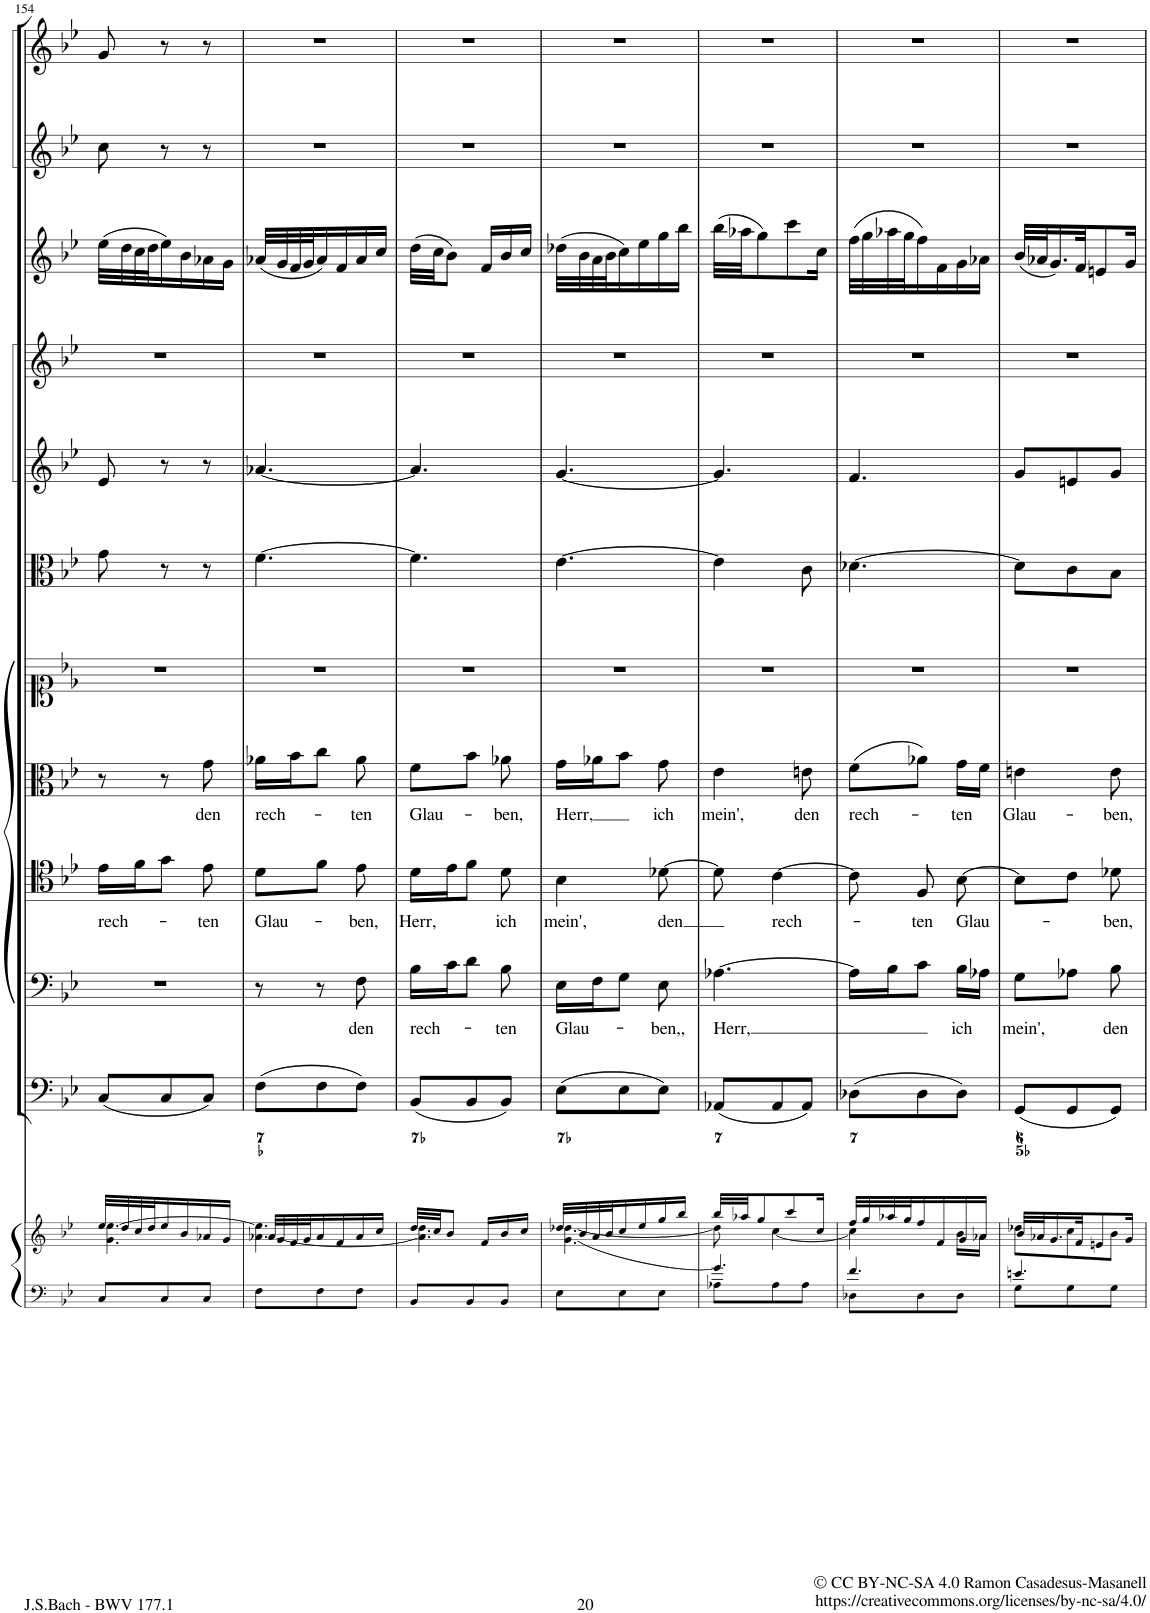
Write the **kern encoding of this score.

**kern	**kern	**kern	**kern	**text	**kern	**text	**kern	**text	**kern	**kern	**kern	**kern	**kern	**kern	**kern
*part12	*part12	*part11	*part10	*part10	*part9	*part9	*part8	*part8	*part7	*part6	*part5	*part4	*part3	*part2	*part1
*staff13	*staff12	*staff11	*staff10	*staff10	*staff9	*staff9	*staff8	*staff8	*staff7	*staff6	*staff5	*staff4	*staff3	*staff2	*staff1
*I"Piano reduction	*	*I"Continuo	*I"Basso	*	*I"Tenore	*	*I"Alto	*	*I"Soprano	*I"Viola	*I"Violino II	*I"Violino I	*I"Violino concertante	*I"Oboe II	*I"Oboe I
*I'Pno	*	*	*	*	*	*	*	*	*	*I'Vla	*I'Vln	*I'Vln	*I'Vln	*I'Ob	*I'Ob
!!LO:PB:g=z
*clefF4	*clefG2	*clefF4	*clefF4	*	*clefC4	*	*clefC3	*	*clefC1	*clefC3	*clefG2	*clefG2	*clefG2	*clefG2	*clefG2
*k[b-e-]	*k[b-e-]	*k[b-e-]	*k[b-e-]	*	*k[b-e-]	*	*k[b-e-]	*	*k[b-e-]	*k[b-e-]	*k[b-e-]	*k[b-e-]	*k[b-e-]	*k[b-e-]	*k[b-e-]
*M3/8	*M3/8	*M3/8	*M3/8	*	*M3/8	*	*M3/8	*	*M3/8	*M3/8	*M3/8	*M3/8	*M3/8	*M3/8	*M3/8
=154	=154	=154	=154	=154	=154	=154	=154	=154	=154	=154	=154	=154	=154	=154	=154
*	*^	*	*	*	*	*	*	*	*	*	*	*	*	*	*
!	!	!	!	!	!	!	!LO:LY:b	!	!	!	!	!	!	!	!	!
8C/L	32ee-/LLL	4.g\ [>4.ee-\	(8C/L	4.r	.	16e-\LL	rech-	8r	.	4.r	8g\	8e-/	4.r	(32ee-\LLL	8cc\	8g/
.	32dd/	.	.	.	.	.	.	.	.	.	.	.	.	32dd\	.	.
.	32cc/	.	.	.	.	16f\J	.	.	.	.	.	.	.	32cc\	.	.
.	32dd/J	.	.	.	.	.	.	.	.	.	.	.	.	32dd\J	.	.
8C/	16ee-/	.	8C/	.	.	8g\J	.	8r	.	.	8r	8r	.	16ee-\)	8r	8r
.	16b-/	.	.	.	.	.	.	.	.	.	.	.	.	16b-\	.	.
!	!	!	!	!	!	!	!LO:LY:b	!	!LO:LY:b	!	!	!	!	!	!	!
8C/J	16a-X/	.	8C/J)	.	.	8e-\	-ten	8g\	den	.	8r	8r	.	16a-X\	8r	8r
.	16g/JJ	.	.	.	.	.	.	.	.	.	.	.	.	16g\JJ	.	.
=155	=155	=155	=155	=155	=155	=155	=155	=155	=155	=155	=155	=155	=155	=155	=155	=155
!	!	!	!	!	!	!	!LO:LY:b	!	!LO:LY:b	!	!	!	!	!	!	!
8F\L	32a-X/LLL	[4.a-\ 4.ee-\]	(8F\L	8r	.	8d\L	Glau-	16a-X\LL	rech-	4.r	[4.f\	[4.a-X/	4.r	(32a-X/LLL	4.r	4.r
.	32g/	.	.	.	.	.	.	.	.	.	.	.	.	32g/	.	.
.	32f/	.	.	.	.	.	.	16b-\J	.	.	.	.	.	32f/	.	.
.	32g/J	.	.	.	.	.	.	.	.	.	.	.	.	32g/J	.	.
8F\	16a-/	.	8F\	8r	.	8f\J	.	8cc\J	.	.	.	.	.	16a-/)	.	.
.	16f/	.	.	.	.	.	.	.	.	.	.	.	.	16f/	.	.
!	!	!	!	!	!LO:LY:b	!	!LO:LY:b	!	!LO:LY:b	!	!	!	!	!	!	!
8F\J	16a-/	.	8F\J)	8F\	den	8e-\	-ben,	8a-\	-ten	.	.	.	.	16a-/	.	.
.	16cc/JJ	.	.	.	.	.	.	.	.	.	.	.	.	16cc/JJ	.	.
=156	=156	=156	=156	=156	=156	=156	=156	=156	=156	=156	=156	=156	=156	=156	=156	=156
!	!	!	!	!	!LO:LY:b	!	!LO:LY:b	!	!LO:LY:b	!	!	!	!	!	!	!
8BB-/L	32dd/LLL	4.a-\] 4.dd\	(8BB-/L	16B-\LL	rech-	16d\LL	Herr,	8f\L	Glau-	4.r	4.f\]	4.a-/]	4.r	(32dd\LLL	4.r	4.r
.	32cc/JJ	.	.	.	.	.	.	.	.	.	.	.	.	32cc\JJ	.	.
.	8b-/J	.	.	16c\J	.	16e-\J	.	.	.	.	.	.	.	8b-\J)	.	.
8BB-/	.	.	8BB-/	8d\J	.	8f\J	.	8b-\J	.	.	.	.	.	.	.	.
.	16f/LL	.	.	.	.	.	.	.	.	.	.	.	.	16f/LL	.	.
!	!	!	!	!	!LO:LY:b	!	!LO:LY:b	!	!LO:LY:b	!	!	!	!	!	!	!
8BB-/J	16b-/	.	8BB-/J)	8B-\	-ten	8d\	ich	8a-X\	-ben,	.	.	.	.	16b-/	.	.
.	16cc/JJ	.	.	.	.	.	.	.	.	.	.	.	.	16cc/JJ	.	.
=157	=157	=157	=157	=157	=157	=157	=157	=157	=157	=157	=157	=157	=157	=157	=157	=157
!	!	!	!	!	!LO:LY:b	!	!LO:LY:b	!	!LO:LY:b	!	!	!	!	!	!	!
8E-\L	32dd-X/LLL	[4.g\ [4.dd-\	(8E-\L	16E-\LL	Glau-	4B-\	mein',	16g\LL	Herr,	4.r	[4.e-\	[4.g/	4.r	(32dd-X\LLL	4.r	4.r
.	32b-/	.	.	.	.	.	.	.	.	.	.	.	.	32b-\	.	.
.	32a/	.	.	16F\J	.	.	.	16a-X\J	.	.	.	.	.	32a\	.	.
.	32b-/J	.	.	.	.	.	.	.	.	.	.	.	.	32b-\J	.	.
8E-\	16cc/	.	8E-\	8G\J	.	.	.	8b-\J	.	.	.	.	.	16cc\)	.	.
.	16ee-/	.	.	.	.	.	.	.	.	.	.	.	.	16ee-\	.	.
!	!	!	!	!	!LO:LY:b	!	!LO:LY:b	!	!LO:LY:b	!	!	!	!	!	!	!
8E-\J	16gg/	.	8E-\J)	8E-\	-ben,,	[8d-X\	den	8g\	ich	.	.	.	.	16gg\	.	.
.	16bb-/JJ	.	.	.	.	.	.	.	.	.	.	.	.	16bb-\JJ	.	.
=158	=158	=158	=158	=158	=158	=158	=158	=158	=158	=158	=158	=158	=158	=158	=158	=158
*^	*	*	*	*	*	*	*	*	*	*	*	*	*	*	*	*
!	!	!	!	!	!	!LO:LY:b	!	!	!	!LO:LY:b	!	!	!	!	!	!	!
4.g/]	8A-X\L	32bb-/LLL	8dd-\]	(8AA-X/L	[4.A-X\	Herr,	8d-\]	.	4e-\	mein',	4.r	4e-\]	4.g/]	4.r	(32bb-\LLL	4.r	4.r
.	.	32aa-X/JJ	.	.	.	.	.	.	.	.	.	.	.	.	32aa-X\JJ	.	.
.	.	8gg/	.	.	.	.	.	.	.	.	.	.	.	.	8gg\)	.	.
!	!	!	!	!	!	!	!	!LO:LY:b	!	!	!	!	!	!	!	!	!
.	8A-\	.	[4cc\	8AA-/	.	.	[4c\	rech-	.	.	.	.	.	.	.	.	.
.	.	8ccc/	.	.	.	.	.	.	.	.	.	.	.	.	8ccc\	.	.
!	!	!	!	!	!	!	!	!	!	!LO:LY:b	!	!	!	!	!	!	!
.	8A-\J	.	.	8AA-/J)	.	.	.	.	8en\	den	.	8c\	.	.	.	.	.
.	.	16cc/Jk	.	.	.	.	.	.	.	.	.	.	.	.	16cc\Jk	.	.
=159	=159	=159	=159	=159	=159	=159	=159	=159	=159	=159	=159	=159	=159	=159	=159	=159	=159
!	!	!	!	!	!	!	!	!	!	!LO:LY:b	!	!	!	!	!	!	!
4.f/	8D-X\L	32ff/LLL	4cc\]	(8D-X\L	16A-\LL]	.	8c\]	.	(8f\L	rech-	4.r	[4.d-X\	4.f/	4.r	(32ff\LLL	4.r	4.r
.	.	32gg/	.	.	.	.	.	.	.	.	.	.	.	.	32gg\	.	.
.	.	32aa-X/	.	.	16B-\J	.	.	.	.	.	.	.	.	.	32aa-X\	.	.
.	.	32gg/J	.	.	.	.	.	.	.	.	.	.	.	.	32gg\J	.	.
!	!	!	!	!	!	!	!	!LO:LY:b	!	!	!	!	!	!	!	!	!
.	8D-\	16ff/	.	8D-\	8c\J	.	8F/	-ten	8a-X\J)	.	.	.	.	.	16ff\)	.	.
.	.	16f/	.	.	.	.	.	.	.	.	.	.	.	.	16f\	.	.
!	!	!	!	!	!	!LO:LY:b	!	!LO:LY:b	!	!LO:LY:b	!	!	!	!	!	!	!
.	8D-\J	16g/	16b-\LL	8D-\J)	16B-\LL	ich	[8B-\	Glau-	16g\LL	-ten	.	.	.	.	16g\	.	.
.	.	16a-X/JJ	16a-\JJ	.	16A-X\JJ	.	.	.	16f\JJ	.	.	.	.	.	16a-X\JJ	.	.
=160	=160	=160	=160	=160	=160	=160	=160	=160	=160	=160	=160	=160	=160	=160	=160	=160	=160
!	!	!	!	!	!	!LO:LY:b	!	!	!	!LO:LY:b	!	!	!	!	!	!	!
4.en/	8G\L	32b-/LLL	8dd-X\L	(8GG/L	8G\L	mein',	8B-\L]	.	4en\	Glau-	4.r	8d-\L]	8g/L	4.r	(32b-/LLL	4.r	4.r
.	.	32a-X/J	.	.	.	.	.	.	.	.	.	.	.	.	32a-X/J	.	.
.	.	16.g/	.	.	.	.	.	.	.	.	.	.	.	.	16.g/)	.	.
.	8G\	.	8cc\	8GG/	8A-X\J	.	8c\J	.	.	.	.	8c\	8en/	.	.	.	.
.	.	32f/JL	.	.	.	.	.	.	.	.	.	.	.	.	32f/JL	.	.
.	.	8en/	.	.	.	.	.	.	.	.	.	.	.	.	8en/	.	.
!	!	!	!	!	!	!LO:LY:b	!	!LO:LY:b	!	!LO:LY:b	!	!	!	!	!	!	!
.	8G\J	.	8b-\J	8GG/J)	8B-\	den	8d-X\	-ben,	8e\	-ben,	.	8B-\J	8g/J	.	.	.	.
.	.	16g/Jk	.	.	.	.	.	.	.	.	.	.	.	.	16g/Jk	.	.
*v	*v	*	*	*	*	*	*	*	*	*	*	*	*	*	*	*	*
*	*v	*v	*	*	*	*	*	*	*	*	*	*	*	*	*	*
=	=	=	=	=	=	=	=	=	=	=	=	=	=	=	=
*-	*-	*-	*-	*-	*-	*-	*-	*-	*-	*-	*-	*-	*-	*-	*-
